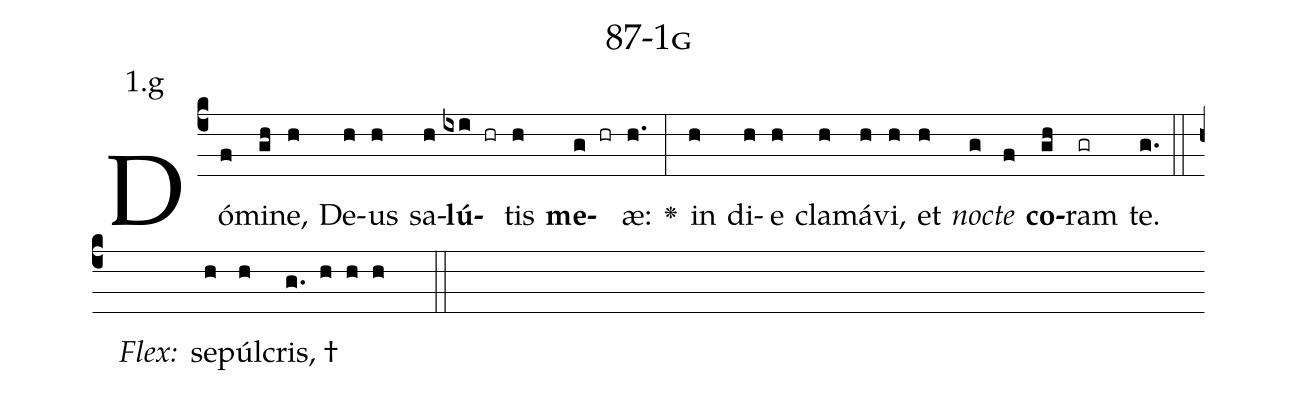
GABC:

name: 87-1g;
annotation: 1.g;
%%
(c4)Dó(f)mi(gh)ne,(h) De(h)us(h) sa(h)<b>lú</b>(ixi hr)tis(h) <b>me</b>(g hr)æ:(h.) <v>\greheightstar</v>(:) in(h) di(h)e(h) cla(h)má(h)vi,(h) et(h) <i>noc</i>(g)<i>te</i>(f) <b>co</b>(gh)ram(gr) te.(g.) (::)
<i>Flex:</i>()  se(h)púl(h)cris, †(g. h h h  ::)

%E(h) u(h) o(g) u(f) a(gh) e.(g.) (::)
